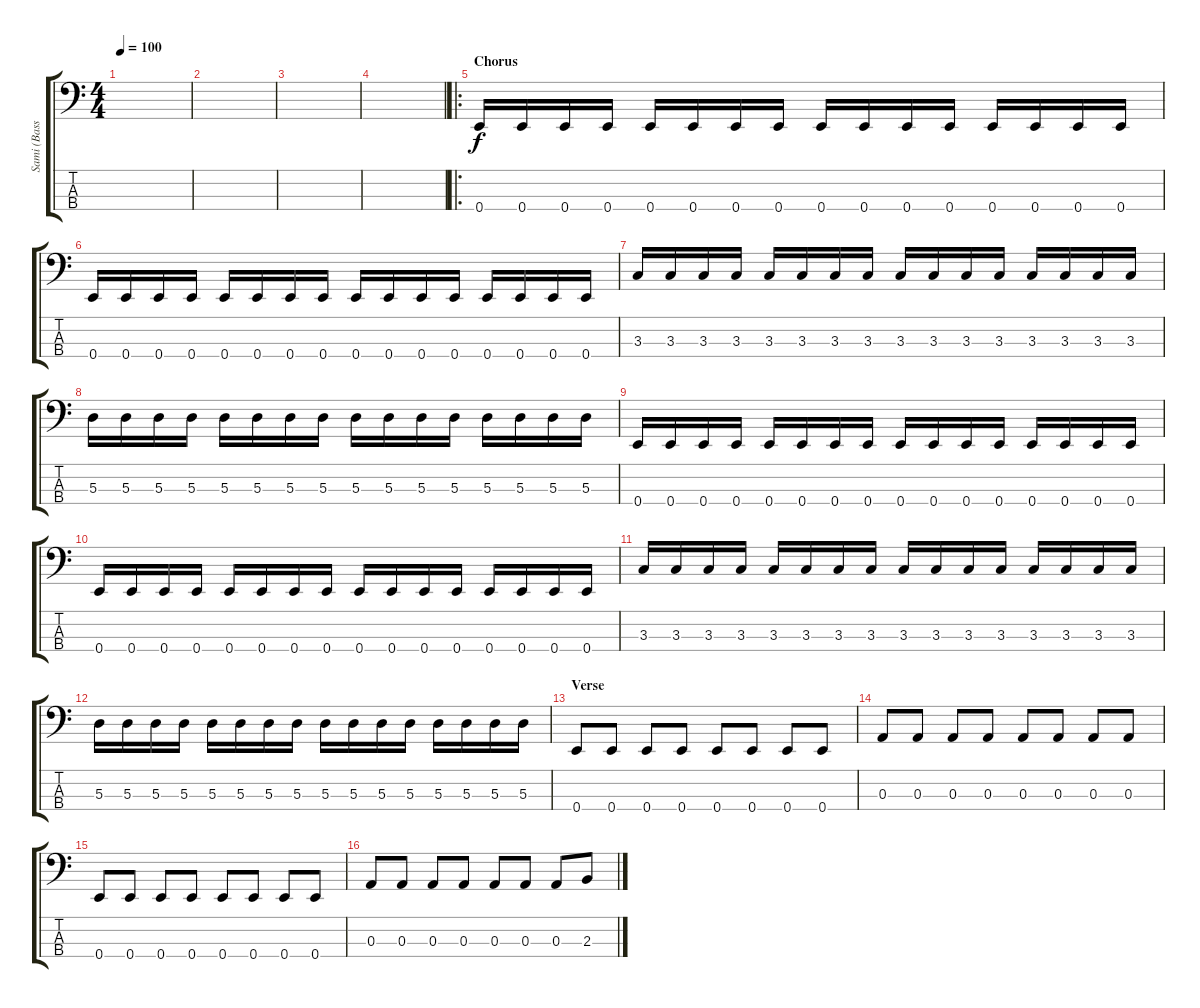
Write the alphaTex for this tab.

\track ("Sami (Bass)" "Sami (Bass") {instrument electricbassfinger}
\staff {score tabs}
\tuning (G2 D2 A1 E1) {hide}
\ts (4 4)
\tempo 100
\clef f4
\ks c
|
|
|
|
\ro
\section ("" "Chorus ")
0.4.16{volume 13} 0.4.16 0.4.16 0.4.16 0.4.16 0.4.16 0.4.16 0.4.16 0.4.16 0.4.16 0.4.16 0.4.16 0.4.16 0.4.16 0.4.16 0.4.16 |
0.4.16 0.4.16 0.4.16 0.4.16 0.4.16 0.4.16 0.4.16 0.4.16 0.4.16 0.4.16 0.4.16 0.4.16 0.4.16 0.4.16 0.4.16 0.4.16 |
3.3.16 3.3.16 3.3.16 3.3.16 3.3.16 3.3.16 3.3.16 3.3.16 3.3.16 3.3.16 3.3.16 3.3.16 3.3.16 3.3.16 3.3.16 3.3.16 |
5.3.16 5.3.16 5.3.16 5.3.16 5.3.16 5.3.16 5.3.16 5.3.16 5.3.16 5.3.16 5.3.16 5.3.16 5.3.16 5.3.16 5.3.16 5.3.16 |
0.4.16 0.4.16 0.4.16 0.4.16 0.4.16 0.4.16 0.4.16 0.4.16 0.4.16 0.4.16 0.4.16 0.4.16 0.4.16 0.4.16 0.4.16 0.4.16 |
0.4.16 0.4.16 0.4.16 0.4.16 0.4.16 0.4.16 0.4.16 0.4.16 0.4.16 0.4.16 0.4.16 0.4.16 0.4.16 0.4.16 0.4.16 0.4.16 |
3.3.16 3.3.16 3.3.16 3.3.16 3.3.16 3.3.16 3.3.16 3.3.16 3.3.16 3.3.16 3.3.16 3.3.16 3.3.16 3.3.16 3.3.16 3.3.16 |
5.3.16 5.3.16 5.3.16 5.3.16 5.3.16 5.3.16 5.3.16 5.3.16 5.3.16 5.3.16 5.3.16 5.3.16 5.3.16 5.3.16 5.3.16 5.3.16 |
\section ("" "Verse ")
0.4.8 0.4.8 0.4.8 0.4.8 0.4.8 0.4.8 0.4.8 0.4.8 |
0.3.8 0.3.8 0.3.8 0.3.8 0.3.8 0.3.8 0.3.8 0.3.8 |
0.4.8 0.4.8 0.4.8 0.4.8 0.4.8 0.4.8 0.4.8 0.4.8 |
0.3.8 0.3.8 0.3.8 0.3.8 0.3.8 0.3.8 0.3.8 2.3.8
